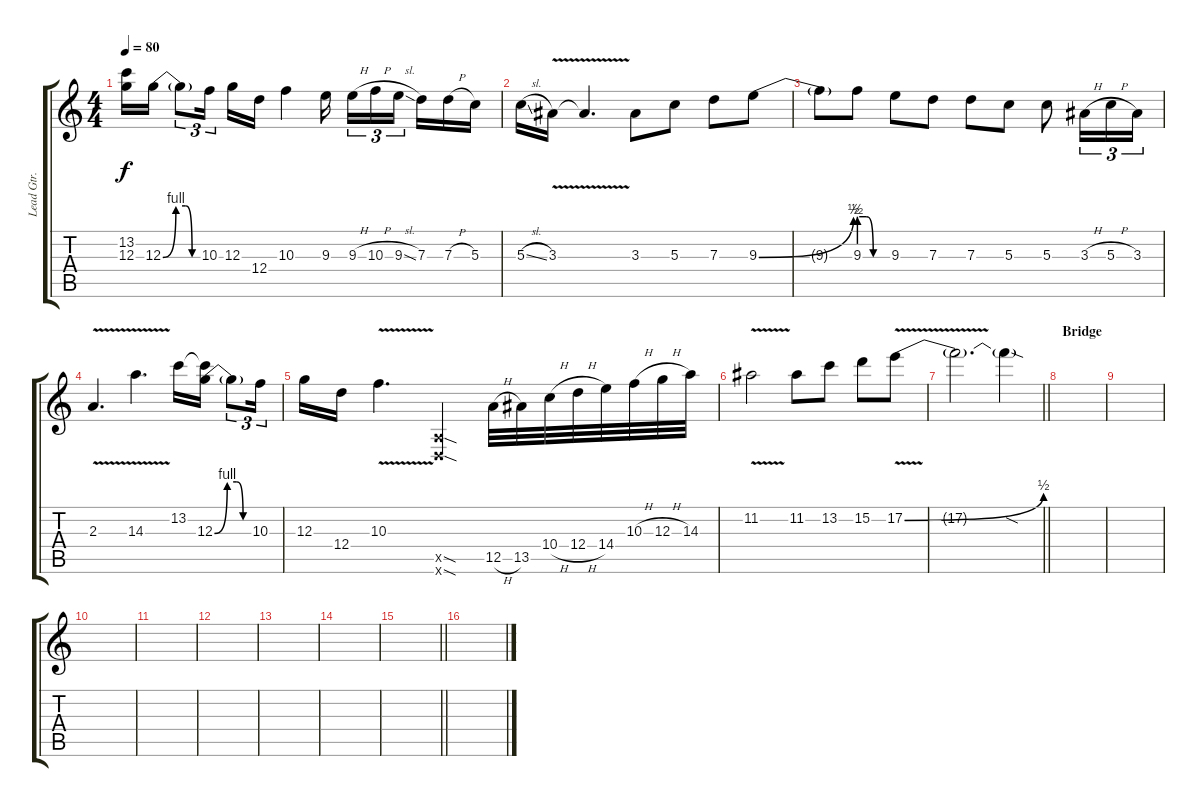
\track ("Lead Gtr. 2" "Lead Gtr. ") {instrument distortionguitar}
\staff {score tabs}
\tuning (E4 B3 G3 D3 A2 D2) {hide}
\ts (4 4)
\tempo 80
\clef g2
\ks c
(13.2 12.3{t}).16{dy f} 12.3{be (custom 0 0 20 4 35 4 45 0 60 0)}.16 12.3{t}.8{tu (3 2)} 10.3.16{tu (3 2)} 12.3.16 12.4.16 10.3.4 9.3.16{beam splitsecondary} 9.3{h}.16{tu (3 2)} 10.3{h}.16{tu (3 2)} 9.3{sl}.16{tu (3 2) beam splitsecondary} 7.3.16 7.3{h}.16 5.3.16 |
5.3{sl}.16 3.3{v}.16 3.3{t}.4{d} 3.3.8 5.3.8 7.3.8 9.3{be (bend 0 0 60 2)}.8 |
9.3{t}.8 9.3{be (custom 0 2 15 2 30 0 60 0)}.8 9.3.8 7.3.8 7.3.8 5.3.8 5.3.8 3.3{h}.16{tu (3 2)} 5.3{h}.16{tu (3 2)} 3.3.16{tu (3 2)} |
2.3{v}.4{d} 14.3{v}.4{d} 13.2.16 (13.2{t} 12.3{be (custom 0 0 20 4 35 4 45 0 60 0)}).16 12.3{t}.8{tu (3 2)} 10.3.16{tu (3 2)} |
12.3.16 12.4.16 10.3{v}.4{d} (0.5{sod x} 0.6{sod x}).4 12.5{h}.32 13.5.32 10.4{h}.32 12.4{h}.32 14.4.32 10.3{h}.32 12.3{h}.32 14.3.32 |
11.2{v}.2 11.2.8 13.2.8 15.2.8 17.2{be (bend 0 0 60 2) v}.8 |
\barLineRight lightlight
17.2{t}.2{d} 17.2{sod t}.4 |
\section ("" "Bridge")
|
|
|
|
|
|
|
\barLineRight lightlight
|
\section ("" "")
